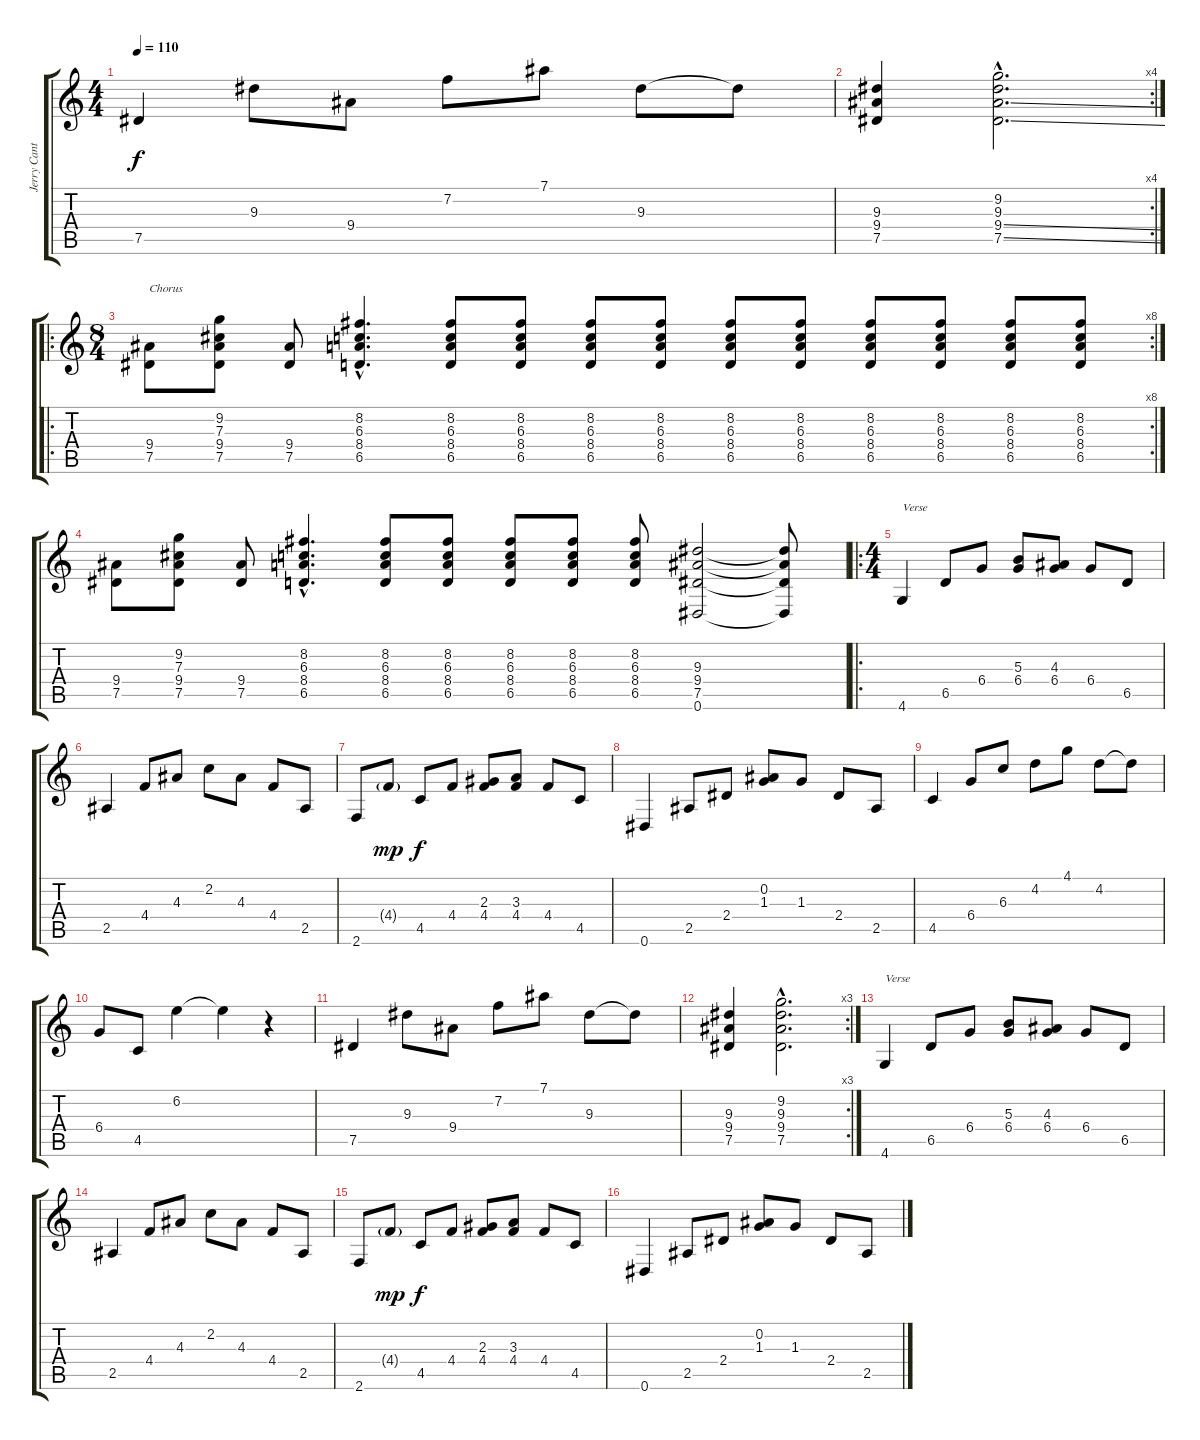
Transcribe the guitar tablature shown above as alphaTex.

\track ("Jerry Cantrell" "Jerry Cant") {instrument electricguitarjazz}
\staff {score tabs}
\tuning (Eb4 Bb3 Gb3 Db3 Ab2 Eb2) {hide}
\ts (4 4)
\tempo 110
\clef g2
\ks c
7.5.4{dy f} 9.3.8 9.4.8 7.2.8 7.1.8 9.3.8 9.3{t}.8 |
\rc 4
(9.3 9.4 7.5).4 (9.2{hac} 9.3{hac} 9.4{ss hac} 7.5{ss hac}).2{d} |
\ro
\rc 8
\ts (8 4)
(9.4 7.5).8{txt "Chorus"} (9.2 7.3 9.4 7.5).8 (9.4 7.5).8 (8.2{hac} 6.3{hac} 8.4{hac} 6.5{hac}).4{d} (8.2 6.3 8.4 6.5).8 (8.2 6.3 8.4 6.5).8 (8.2 6.3 8.4 6.5).8 (8.2 6.3 8.4 6.5).8 (8.2 6.3 8.4 6.5).8 (8.2 6.3 8.4 6.5).8 (8.2 6.3 8.4 6.5).8 (8.2 6.3 8.4 6.5).8 (8.2 6.3 8.4 6.5).8 (8.2 6.3 8.4 6.5).8 |
(9.4 7.5).8 (9.2 7.3 9.4 7.5).8 (9.4 7.5).8 (8.2{hac} 6.3{hac} 8.4{hac} 6.5{hac}).4{d} (8.2 6.3 8.4 6.5).8 (8.2 6.3 8.4 6.5).8 (8.2 6.3 8.4 6.5).8 (8.2 6.3 8.4 6.5).8 (8.2 6.3 8.4 6.5).8 (9.3 9.4 7.5 0.6).2 (9.3{t} 9.4{t} 7.5{t} 0.6{t}).8 |
\ro
\ts (4 4)
4.6.4{txt "Verse"} 6.5.8 6.4.8 (5.3 6.4).8 (4.3 6.4).8 6.4.8 6.5.8 |
2.5.4 4.4.8 4.3.8 2.2.8 4.3.8 4.4.8 2.5.8 |
2.6.8 4.4{g}.8{dy mp} 4.5.8{dy f} 4.4.8 (2.3 4.4).8 (3.3 4.4).8 4.4.8 4.5.8 |
0.6.4 2.5.8 2.4.8 (0.2 1.3).8 1.3.8 2.4.8 2.5.8 |
4.5.4 6.4.8 6.3.8 4.2.8 4.1.8 4.2.8 4.2{t}.8 |
6.4.8 4.5.8 6.2.4 6.2{t}.4 r.4 |
7.5.4 9.3.8 9.4.8 7.2.8 7.1.8 9.3.8 9.3{t}.8 |
\rc 3
(9.3 9.4 7.5).4 (9.2{hac} 9.3{hac} 9.4{hac} 7.5{hac}).2{d} |
4.6.4{txt "Verse"} 6.5.8 6.4.8 (5.3 6.4).8 (4.3 6.4).8 6.4.8 6.5.8 |
2.5.4 4.4.8 4.3.8 2.2.8 4.3.8 4.4.8 2.5.8 |
2.6.8 4.4{g}.8{dy mp} 4.5.8{dy f} 4.4.8 (2.3 4.4).8 (3.3 4.4).8 4.4.8 4.5.8 |
0.6.4 2.5.8 2.4.8 (0.2 1.3).8 1.3.8 2.4.8 2.5.8
